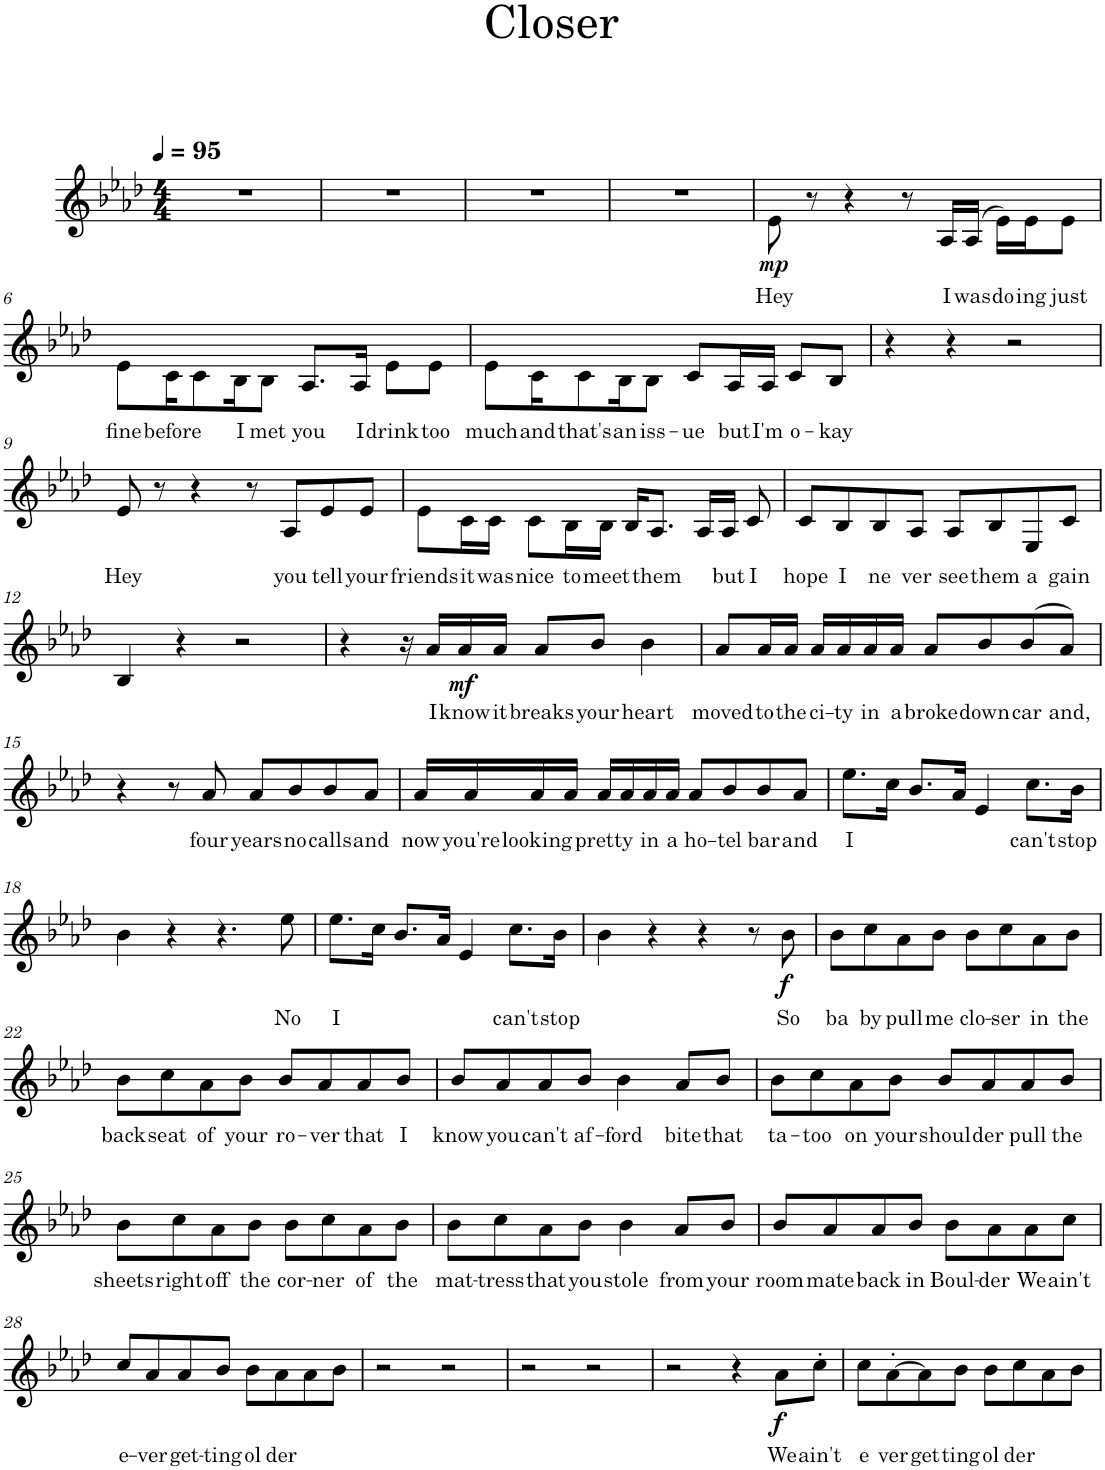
**kern	**text	**dynam
*part1	*part1	*part1
*staff1	*staff1	*staff1
*I"Piano	*	*
*I'Pno.	*	*
*clefG2	*	*
*k[b-e-a-d-]	*	*
*M4/4	*	*
*MM95	*	*
=1	=1	=1
1r	.	.
=2	=2	=2
1r	.	.
=3	=3	=3
1r	.	.
=4	=4	=4
1r	.	.
=5	=5	=5
!	!LO:LY:b	!LO:DY:b
8e-\	Hey	mp
8r	.	.
4r	.	.
8r	.	.
!	!LO:LY:b	!
16A-/LL	I	.
!	!LO:LY:b	!
(>16A-/JJ	was	.
!	!LO:LY:b	!
16e-\LL)	do	.
!	!LO:LY:b	!
16e-\J	ing	.
!	!LO:LY:b	!
8e-\J	just	.
!!LO:LB:g=z
=6	=6	=6
!	!LO:LY:b	!
8e-\L	fine	.
!	!LO:LY:b	!
16c\K	before	.
8c\	.	.
!	!LO:LY:b	!
16B-\K	I	.
!	!LO:LY:b	!
8B-\J	met	.
!	!LO:LY:b	!
8.A-/L	you	.
!	!LO:LY:b	!
16A-/Jk	I	.
!	!LO:LY:b	!
8e-\L	drink	.
!	!LO:LY:b	!
8e-\J	too	.
=7	=7	=7
!	!LO:LY:b	!
8e-\L	much	.
!	!LO:LY:b	!
16c\K	and	.
!	!LO:LY:b	!
8c\	that's	.
!	!LO:LY:b	!
16B-\K	an	.
!	!LO:LY:b	!
8B-\J	iss-	.
!	!LO:LY:b	!
8c/L	ue	.
!	!LO:LY:b	!
16A-/L	but	.
!	!LO:LY:b	!
16A-/JJ	I'm	.
!	!LO:LY:b	!
8c/L	o-	.
!	!LO:LY:b	!
8B-/J	kay	.
=8	=8	=8
4r	.	.
4r	.	.
2r	.	.
!!LO:LB:g=z
=9	=9	=9
!	!LO:LY:b	!
8e-/	Hey	.
8r	.	.
4r	.	.
8r	.	.
!	!LO:LY:b	!
8A-/L	you	.
!	!LO:LY:b	!
8e-/	tell	.
!	!LO:LY:b	!
8e-/J	your	.
=10	=10	=10
!	!LO:LY:b	!
8e-\L	friends	.
!	!LO:LY:b	!
16c\L	it	.
!	!LO:LY:b	!
16c\JJ	was	.
!	!LO:LY:b	!
8c\L	nice	.
!	!LO:LY:b	!
16B-\L	to	.
!	!LO:LY:b	!
16B-\JJ	meet	.
16B-/KL	.	.
!	!LO:LY:b	!
8.A-/J	them	.
16A-/LL	.	.
!	!LO:LY:b	!
16A-/JJ	but	.
!	!LO:LY:b	!
8c/	I	.
=11	=11	=11
!	!LO:LY:b	!
8c/L	hope	.
!	!LO:LY:b	!
8B-/	I	.
!	!LO:LY:b	!
8B-/	ne	.
!	!LO:LY:b	!
8A-/J	ver	.
!	!LO:LY:b	!
8A-/L	see	.
!	!LO:LY:b	!
8B-/	them	.
!	!LO:LY:b	!
8E-/	a	.
!	!LO:LY:b	!
8c/J	gain	.
!!LO:LB:g=z
=12	=12	=12
4B-/	.	.
4r	.	.
2r	.	.
=13	=13	=13
4r	.	.
16r	.	.
!	!LO:LY:b	!
16a-/LL	I	.
!	!LO:LY:b	!LO:DY:b
16a-/	know	mf
!	!LO:LY:b	!
16a-/JJ	it	.
!	!LO:LY:b	!
8a-/L	breaks	.
!	!LO:LY:b	!
8b-/J	your	.
!	!LO:LY:b	!
4b-\	heart	.
=14	=14	=14
!	!LO:LY:b	!
8a-/L	moved	.
!	!LO:LY:b	!
16a-/L	to	.
!	!LO:LY:b	!
16a-/JJ	the	.
!	!LO:LY:b	!
16a-/LL	ci-	.
!	!LO:LY:b	!
16a-/	ty	.
!	!LO:LY:b	!
16a-/	in	.
!	!LO:LY:b	!
16a-/JJ	a	.
!	!LO:LY:b	!
8a-/L	broke	.
!	!LO:LY:b	!
8b-/	down	.
!	!LO:LY:b	!
(>8b-/	car	.
!	!LO:LY:b	!
8a-/J)	and,	.
!!LO:LB:g=z
=15	=15	=15
4r	.	.
8r	.	.
!	!LO:LY:b	!
8a-/	four	.
!	!LO:LY:b	!
8a-/L	years	.
!	!LO:LY:b	!
8b-/	no	.
!	!LO:LY:b	!
8b-/	calls	.
!	!LO:LY:b	!
8a-/J	and	.
=16	=16	=16
!	!LO:LY:b	!
16a-/LL	now	.
!	!LO:LY:b	!
16a-/	you're	.
!	!LO:LY:b	!
16a-/	looking	.
16a-/JJ	.	.
!	!LO:LY:b	!
16a-/LL	pretty	.
16a-/	.	.
!	!LO:LY:b	!
16a-/	in	.
!	!LO:LY:b	!
16a-/JJ	a	.
!	!LO:LY:b	!
8a-/L	ho-	.
!	!LO:LY:b	!
8b-/	tel	.
!	!LO:LY:b	!
8b-/	bar	.
!	!LO:LY:b	!
8a-/J	and	.
=17	=17	=17
!	!LO:LY:b	!
8.ee-\L	I	.
16cc\Jk	.	.
8.b-/L	.	.
16a-/Jk	.	.
4e-/	.	.
!	!LO:LY:b	!
8.cc\L	can't	.
!	!LO:LY:b	!
16b-\Jk	stop	.
!!LO:LB:g=z
=18	=18	=18
4b-\	.	.
4r	.	.
4.r	.	.
!	!LO:LY:b	!
8ee-\	No	.
=19	=19	=19
!	!LO:LY:b	!
8.ee-\L	I	.
16cc\Jk	.	.
8.b-/L	.	.
16a-/Jk	.	.
4e-/	.	.
!	!LO:LY:b	!
8.cc\L	can't	.
!	!LO:LY:b	!
16b-\Jk	stop	.
=20	=20	=20
4b-\	.	.
4r	.	.
4r	.	.
8r	.	.
!	!LO:LY:b	!LO:DY:b
8b-\	So	f
=21	=21	=21
!	!LO:LY:b	!
8b-\L	ba	.
!	!LO:LY:b	!
8cc\	by	.
!	!LO:LY:b	!
8a-\	pull	.
!	!LO:LY:b	!
8b-\J	me	.
!	!LO:LY:b	!
8b-\L	clo-	.
!	!LO:LY:b	!
8cc\	ser	.
!	!LO:LY:b	!
8a-\	in	.
!	!LO:LY:b	!
8b-\J	the	.
!!LO:LB:g=z
=22	=22	=22
!	!LO:LY:b	!
8b-\L	back	.
!	!LO:LY:b	!
8cc\	seat	.
!	!LO:LY:b	!
8a-\	of	.
!	!LO:LY:b	!
8b-\J	your	.
!	!LO:LY:b	!
8b-/L	ro-	.
!	!LO:LY:b	!
8a-/	ver	.
!	!LO:LY:b	!
8a-/	that	.
!	!LO:LY:b	!
8b-/J	I	.
=23	=23	=23
!	!LO:LY:b	!
8b-/L	know	.
!	!LO:LY:b	!
8a-/	you	.
!	!LO:LY:b	!
8a-/	can't	.
!	!LO:LY:b	!
8b-/J	af-	.
!	!LO:LY:b	!
4b-\	ford	.
!	!LO:LY:b	!
8a-/L	bite	.
!	!LO:LY:b	!
8b-/J	that	.
=24	=24	=24
!	!LO:LY:b	!
8b-\L	ta-	.
!	!LO:LY:b	!
8cc\	too	.
!	!LO:LY:b	!
8a-\	on	.
!	!LO:LY:b	!
8b-\J	your	.
!	!LO:LY:b	!
8b-/L	shoul	.
!	!LO:LY:b	!
8a-/	der	.
!	!LO:LY:b	!
8a-/	pull	.
!	!LO:LY:b	!
8b-/J	the	.
!!LO:LB:g=z
=25	=25	=25
!	!LO:LY:b	!
8b-\L	sheets	.
!	!LO:LY:b	!
8cc\	right	.
!	!LO:LY:b	!
8a-\	off	.
!	!LO:LY:b	!
8b-\J	the	.
!	!LO:LY:b	!
8b-\L	cor-	.
!	!LO:LY:b	!
8cc\	ner	.
!	!LO:LY:b	!
8a-\	of	.
!	!LO:LY:b	!
8b-\J	the	.
=26	=26	=26
!	!LO:LY:b	!
8b-\L	mat-	.
!	!LO:LY:b	!
8cc\	tress	.
!	!LO:LY:b	!
8a-\	that	.
!	!LO:LY:b	!
8b-\J	you	.
!	!LO:LY:b	!
4b-\	stole	.
!	!LO:LY:b	!
8a-/L	from	.
!	!LO:LY:b	!
8b-/J	your	.
=27	=27	=27
!	!LO:LY:b	!
8b-/L	room	.
!	!LO:LY:b	!
8a-/	mate	.
!	!LO:LY:b	!
8a-/	back	.
!	!LO:LY:b	!
8b-/J	in	.
!	!LO:LY:b	!
8b-\L	Boul-	.
!	!LO:LY:b	!
8a-\	der	.
!	!LO:LY:b	!
8a-\	We	.
!	!LO:LY:b	!
8cc\J	ain't	.
!!LO:LB:g=z
=28	=28	=28
!	!LO:LY:b	!
8cc/L	e-	.
!	!LO:LY:b	!
8a-/	ver	.
!	!LO:LY:b	!
8a-/	get-	.
!	!LO:LY:b	!
8b-/J	ting	.
!	!LO:LY:b	!
8b-\L	ol	.
!	!LO:LY:b	!
8a-\	der	.
8a-\	.	.
8b-\J	.	.
=29	=29	=29
2r	.	.
2r	.	.
=30	=30	=30
2r	.	.
2r	.	.
=31	=31	=31
2r	.	.
4r	.	.
!	!LO:LY:b	!LO:DY:b
8a-\L	We	f
!	!LO:LY:b	!
8cc'\J	ain't	.
=32	=32	=32
!	!LO:LY:b	!
8cc\L	e	.
!	!LO:LY:b	!
[8a-'\	ver	.
!	!LO:LY:b	!
8a-\]	get	.
!	!LO:LY:b	!
8b-\J	ting	.
!	!LO:LY:b	!
8b-\L	ol	.
!	!LO:LY:b	!
8cc\	der	.
8a-\	.	.
8b-\J	.	.
=	=	=
*-	*-	*-
